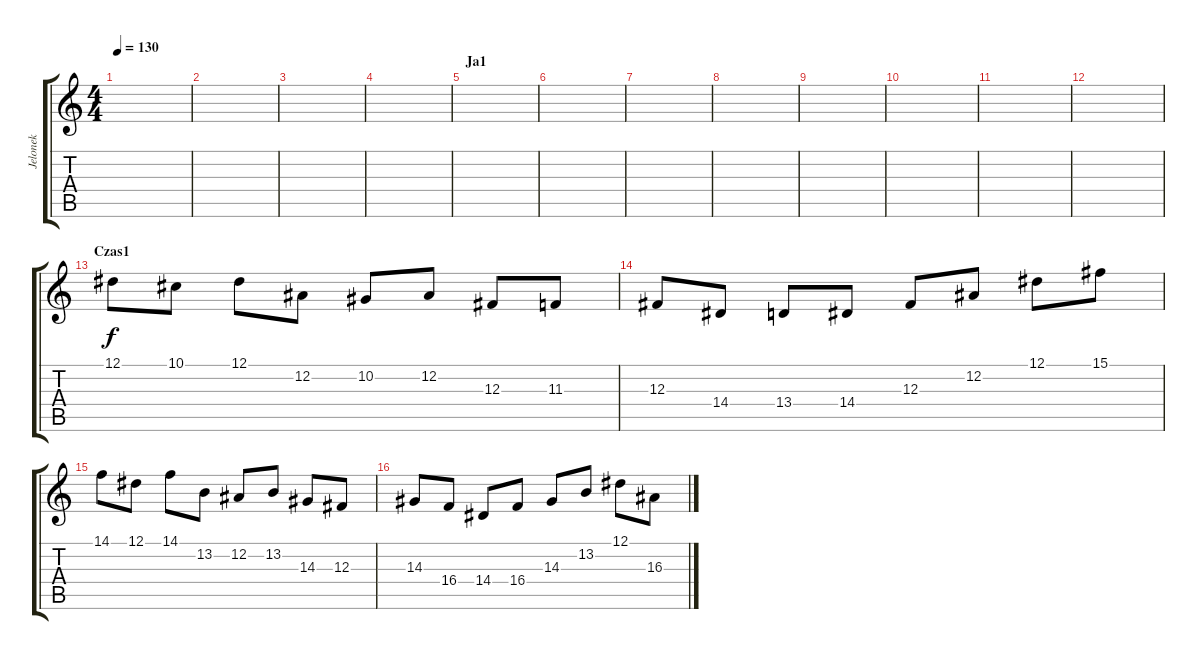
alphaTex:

\track ("Jelonek" "Jelonek") {instrument violin}
\staff {score tabs}
\tuning (Eb4 Bb3 Gb3 Db3 Ab2 Eb2) {hide}
\ts (4 4)
\tempo 130
\clef g2
\ks c
|
|
|
|
\section ("" "Ja1")
|
|
|
|
|
|
|
|
\section ("" "Czas1")
12.1.8{volume 12} 10.1.8 12.1.8 12.2.8 10.2.8 12.2.8 12.3.8 11.3.8 |
12.3.8 14.4.8 13.4.8 14.4.8 12.3.8 12.2.8 12.1.8 15.1.8 |
14.1.8 12.1.8 14.1.8 13.2.8 12.2.8 13.2.8 14.3.8 12.3.8 |
14.3.8 16.4.8 14.4.8 16.4.8 14.3.8 13.2.8 12.1.8 16.3.8
